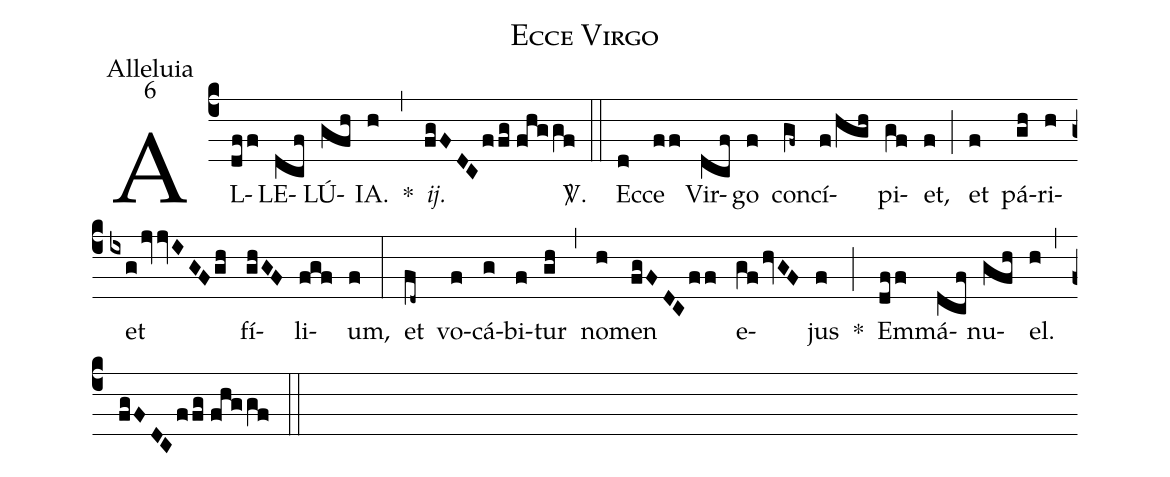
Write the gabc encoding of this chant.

name:Ecce Virgo;
office-part:Alleluia;
mode:6;
%%
(c4) AL(dff)LE(dcf)LÚ(gfh)IA.(h) *(,) <i>ij.</i>(fgFDC/ffg//fhggf) <sp>V/</sp>.(::) Ec(d)ce(ff) Vir(dcf)go(f) con(gf~)cí(f/hgh)pi(gf)et,(f) (;) et(f) pá(gh)ri(h)et(ixg/jvvIGF/gh) fí(ghGF)li(fgf)um,(f) (:) et(fd~) vo(f)cá(g)bi(f)tur(gh) (,) no(h)men(fgFDC/ff) e(gf/hvGF)jus(f) *(;) Em(dff)má(dcf)nu(gfh)el.(h) (,) (fgFDC/ffg//fhggf) (::)
